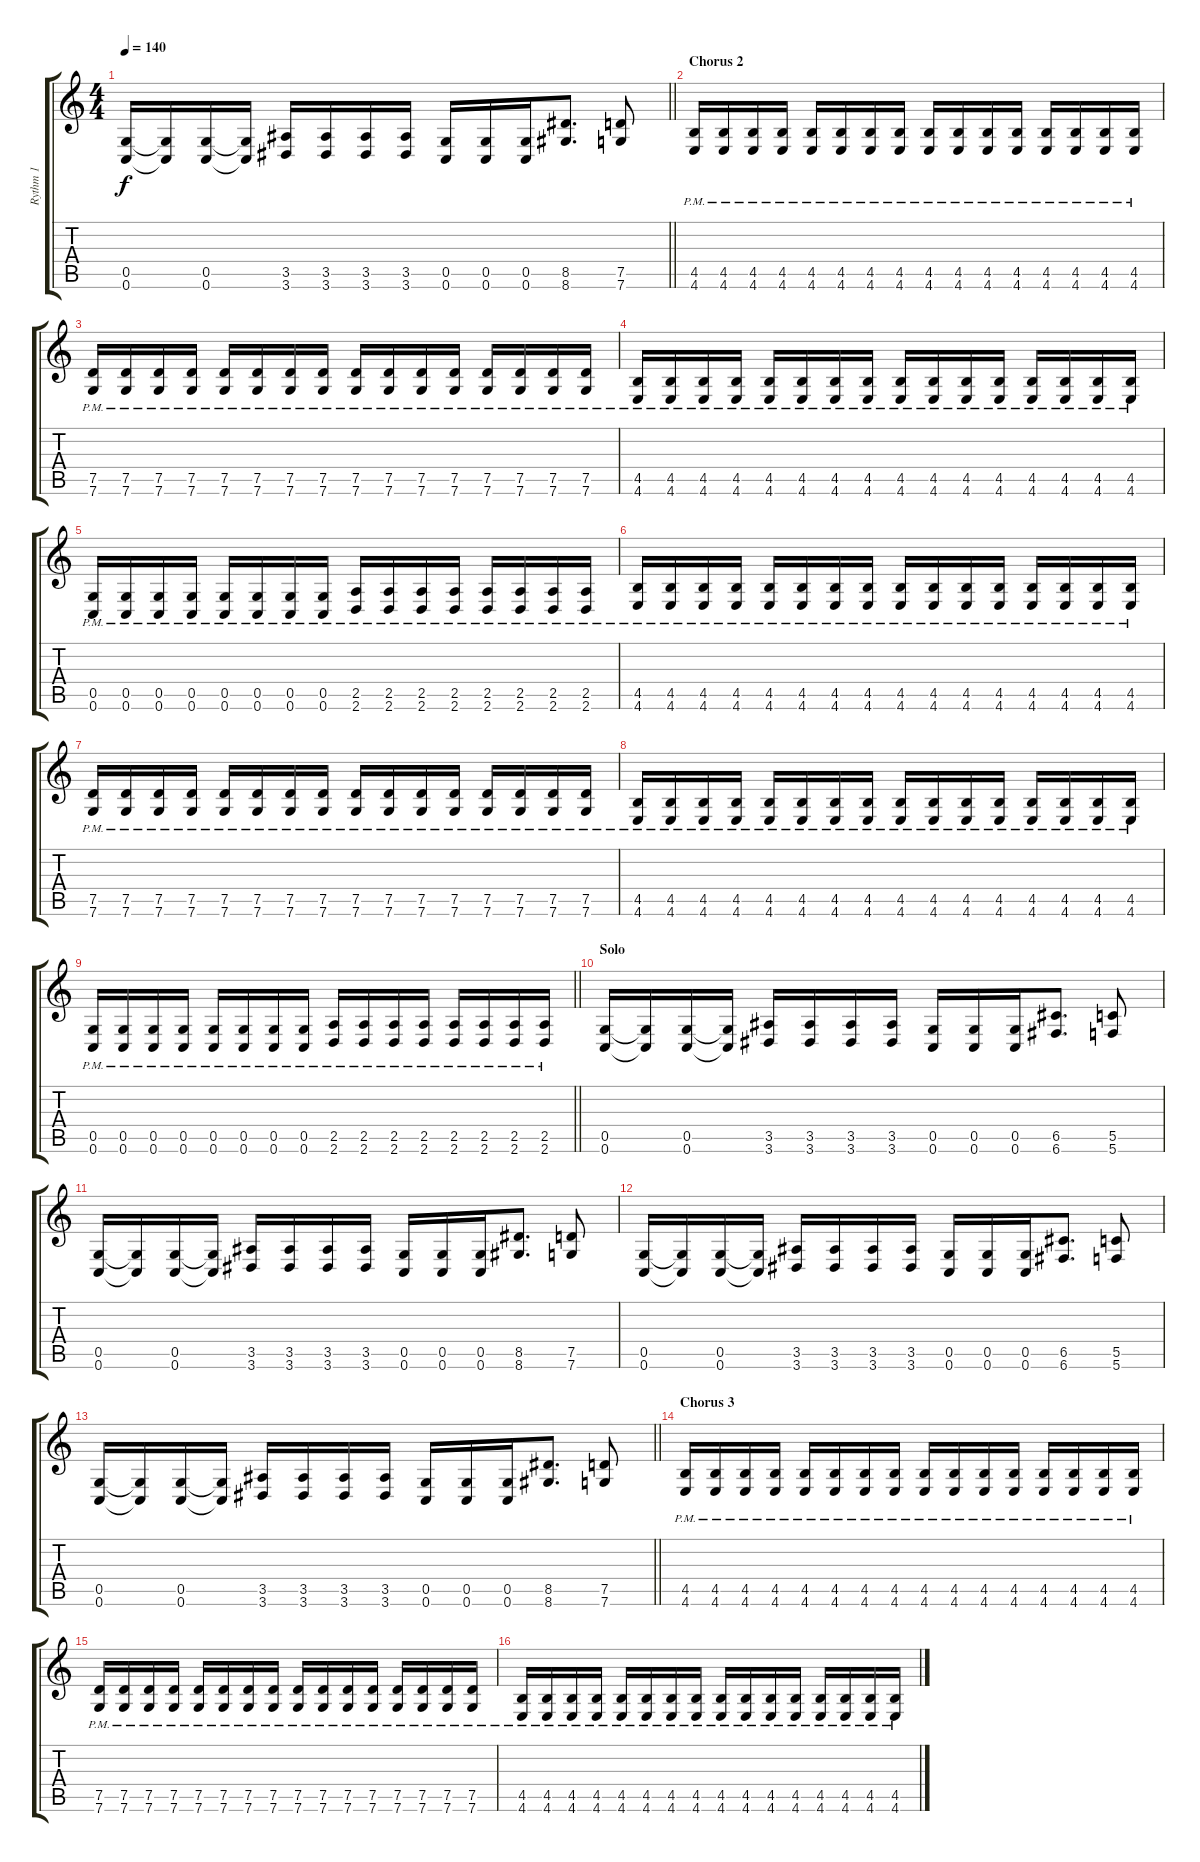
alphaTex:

\track ("Rythm 1" "Rythm 1") {instrument distortionguitar}
\staff {score tabs}
\tuning (D4 A3 F3 C3 G2 C2) {hide}
\ts (4 4)
\tempo 140
\clef g2
\barLineRight lightlight
\ks c
(0.5 0.6).16{dy f} (0.5{t} 0.6{t}).16 (0.5 0.6).16 (0.5{t} 0.6{t}).16 (3.5 3.6).16 (3.5 3.6).16 (3.5 3.6).16 (3.5 3.6).16 (0.5 0.6).16 (0.5 0.6).16 (0.5 0.6).16 (8.5 8.6).8{d} (7.5 7.6).8 |
\section ("" "Chorus 2")
(4.5{pm} 4.6{pm}).16 (4.5{pm} 4.6{pm}).16 (4.5{pm} 4.6{pm}).16 (4.5{pm} 4.6{pm}).16 (4.5{pm} 4.6{pm}).16 (4.5{pm} 4.6{pm}).16 (4.5{pm} 4.6{pm}).16 (4.5{pm} 4.6{pm}).16 (4.5{pm} 4.6{pm}).16 (4.5{pm} 4.6{pm}).16 (4.5{pm} 4.6{pm}).16 (4.5{pm} 4.6{pm}).16 (4.5{pm} 4.6{pm}).16 (4.5{pm} 4.6{pm}).16 (4.5{pm} 4.6{pm}).16 (4.5{pm} 4.6{pm}).16 |
(7.5{pm} 7.6{pm}).16 (7.5{pm} 7.6{pm}).16 (7.5{pm} 7.6{pm}).16 (7.5{pm} 7.6{pm}).16 (7.5{pm} 7.6{pm}).16 (7.5{pm} 7.6{pm}).16 (7.5{pm} 7.6{pm}).16 (7.5{pm} 7.6{pm}).16 (7.5{pm} 7.6{pm}).16 (7.5{pm} 7.6{pm}).16 (7.5{pm} 7.6{pm}).16 (7.5{pm} 7.6{pm}).16 (7.5{pm} 7.6{pm}).16 (7.5{pm} 7.6{pm}).16 (7.5{pm} 7.6{pm}).16 (7.5{pm} 7.6{pm}).16 |
(4.5{pm} 4.6{pm}).16 (4.5{pm} 4.6{pm}).16 (4.5{pm} 4.6{pm}).16 (4.5{pm} 4.6{pm}).16 (4.5{pm} 4.6{pm}).16 (4.5{pm} 4.6{pm}).16 (4.5{pm} 4.6{pm}).16 (4.5{pm} 4.6{pm}).16 (4.5{pm} 4.6{pm}).16 (4.5{pm} 4.6{pm}).16 (4.5{pm} 4.6{pm}).16 (4.5{pm} 4.6{pm}).16 (4.5{pm} 4.6{pm}).16 (4.5{pm} 4.6{pm}).16 (4.5{pm} 4.6{pm}).16 (4.5{pm} 4.6{pm}).16 |
(0.5{pm} 0.6{pm}).16 (0.5{pm} 0.6{pm}).16 (0.5{pm} 0.6{pm}).16 (0.5{pm} 0.6{pm}).16 (0.5{pm} 0.6{pm}).16 (0.5{pm} 0.6{pm}).16 (0.5{pm} 0.6{pm}).16 (0.5{pm} 0.6{pm}).16 (2.5{pm} 2.6{pm}).16 (2.5{pm} 2.6{pm}).16 (2.5{pm} 2.6{pm}).16 (2.5{pm} 2.6{pm}).16 (2.5{pm} 2.6{pm}).16 (2.5{pm} 2.6{pm}).16 (2.5{pm} 2.6{pm}).16 (2.5{pm} 2.6{pm}).16 |
(4.5{pm} 4.6{pm}).16 (4.5{pm} 4.6{pm}).16 (4.5{pm} 4.6{pm}).16 (4.5{pm} 4.6{pm}).16 (4.5{pm} 4.6{pm}).16 (4.5{pm} 4.6{pm}).16 (4.5{pm} 4.6{pm}).16 (4.5{pm} 4.6{pm}).16 (4.5{pm} 4.6{pm}).16 (4.5{pm} 4.6{pm}).16 (4.5{pm} 4.6{pm}).16 (4.5{pm} 4.6{pm}).16 (4.5{pm} 4.6{pm}).16 (4.5{pm} 4.6{pm}).16 (4.5{pm} 4.6{pm}).16 (4.5{pm} 4.6{pm}).16 |
(7.5{pm} 7.6{pm}).16 (7.5{pm} 7.6{pm}).16 (7.5{pm} 7.6{pm}).16 (7.5{pm} 7.6{pm}).16 (7.5{pm} 7.6{pm}).16 (7.5{pm} 7.6{pm}).16 (7.5{pm} 7.6{pm}).16 (7.5{pm} 7.6{pm}).16 (7.5{pm} 7.6{pm}).16 (7.5{pm} 7.6{pm}).16 (7.5{pm} 7.6{pm}).16 (7.5{pm} 7.6{pm}).16 (7.5{pm} 7.6{pm}).16 (7.5{pm} 7.6{pm}).16 (7.5{pm} 7.6{pm}).16 (7.5{pm} 7.6{pm}).16 |
(4.5{pm} 4.6{pm}).16 (4.5{pm} 4.6{pm}).16 (4.5{pm} 4.6{pm}).16 (4.5{pm} 4.6{pm}).16 (4.5{pm} 4.6{pm}).16 (4.5{pm} 4.6{pm}).16 (4.5{pm} 4.6{pm}).16 (4.5{pm} 4.6{pm}).16 (4.5{pm} 4.6{pm}).16 (4.5{pm} 4.6{pm}).16 (4.5{pm} 4.6{pm}).16 (4.5{pm} 4.6{pm}).16 (4.5{pm} 4.6{pm}).16 (4.5{pm} 4.6{pm}).16 (4.5{pm} 4.6{pm}).16 (4.5{pm} 4.6{pm}).16 |
\barLineRight lightlight
(0.5{pm} 0.6{pm}).16 (0.5{pm} 0.6{pm}).16 (0.5{pm} 0.6{pm}).16 (0.5{pm} 0.6{pm}).16 (0.5{pm} 0.6{pm}).16 (0.5{pm} 0.6{pm}).16 (0.5{pm} 0.6{pm}).16 (0.5{pm} 0.6{pm}).16 (2.5{pm} 2.6{pm}).16 (2.5{pm} 2.6{pm}).16 (2.5{pm} 2.6{pm}).16 (2.5{pm} 2.6{pm}).16 (2.5{pm} 2.6{pm}).16 (2.5{pm} 2.6{pm}).16 (2.5{pm} 2.6{pm}).16 (2.5{pm} 2.6{pm}).16 |
\section ("" "Solo")
(0.5 0.6).16 (0.5{t} 0.6{t}).16 (0.5 0.6).16 (0.5{t} 0.6{t}).16 (3.5 3.6).16 (3.5 3.6).16 (3.5 3.6).16 (3.5 3.6).16 (0.5 0.6).16 (0.5 0.6).16 (0.5 0.6).16 (6.5 6.6).8{d} (5.5 5.6).8 |
(0.5 0.6).16 (0.5{t} 0.6{t}).16 (0.5 0.6).16 (0.5{t} 0.6{t}).16 (3.5 3.6).16 (3.5 3.6).16 (3.5 3.6).16 (3.5 3.6).16 (0.5 0.6).16 (0.5 0.6).16 (0.5 0.6).16 (8.5 8.6).8{d} (7.5 7.6).8 |
(0.5 0.6).16 (0.5{t} 0.6{t}).16 (0.5 0.6).16 (0.5{t} 0.6{t}).16 (3.5 3.6).16 (3.5 3.6).16 (3.5 3.6).16 (3.5 3.6).16 (0.5 0.6).16 (0.5 0.6).16 (0.5 0.6).16 (6.5 6.6).8{d} (5.5 5.6).8 |
\barLineRight lightlight
(0.5 0.6).16 (0.5{t} 0.6{t}).16 (0.5 0.6).16 (0.5{t} 0.6{t}).16 (3.5 3.6).16 (3.5 3.6).16 (3.5 3.6).16 (3.5 3.6).16 (0.5 0.6).16 (0.5 0.6).16 (0.5 0.6).16 (8.5 8.6).8{d} (7.5 7.6).8 |
\section ("" "Chorus 3")
(4.5{pm} 4.6{pm}).16 (4.5{pm} 4.6{pm}).16 (4.5{pm} 4.6{pm}).16 (4.5{pm} 4.6{pm}).16 (4.5{pm} 4.6{pm}).16 (4.5{pm} 4.6{pm}).16 (4.5{pm} 4.6{pm}).16 (4.5{pm} 4.6{pm}).16 (4.5{pm} 4.6{pm}).16 (4.5{pm} 4.6{pm}).16 (4.5{pm} 4.6{pm}).16 (4.5{pm} 4.6{pm}).16 (4.5{pm} 4.6{pm}).16 (4.5{pm} 4.6{pm}).16 (4.5{pm} 4.6{pm}).16 (4.5{pm} 4.6{pm}).16 |
(7.5{pm} 7.6{pm}).16 (7.5{pm} 7.6{pm}).16 (7.5{pm} 7.6{pm}).16 (7.5{pm} 7.6{pm}).16 (7.5{pm} 7.6{pm}).16 (7.5{pm} 7.6{pm}).16 (7.5{pm} 7.6{pm}).16 (7.5{pm} 7.6{pm}).16 (7.5{pm} 7.6{pm}).16 (7.5{pm} 7.6{pm}).16 (7.5{pm} 7.6{pm}).16 (7.5{pm} 7.6{pm}).16 (7.5{pm} 7.6{pm}).16 (7.5{pm} 7.6{pm}).16 (7.5{pm} 7.6{pm}).16 (7.5{pm} 7.6{pm}).16 |
(4.5{pm} 4.6{pm}).16 (4.5{pm} 4.6{pm}).16 (4.5{pm} 4.6{pm}).16 (4.5{pm} 4.6{pm}).16 (4.5{pm} 4.6{pm}).16 (4.5{pm} 4.6{pm}).16 (4.5{pm} 4.6{pm}).16 (4.5{pm} 4.6{pm}).16 (4.5{pm} 4.6{pm}).16 (4.5{pm} 4.6{pm}).16 (4.5{pm} 4.6{pm}).16 (4.5{pm} 4.6{pm}).16 (4.5{pm} 4.6{pm}).16 (4.5{pm} 4.6{pm}).16 (4.5{pm} 4.6{pm}).16 (4.5{pm} 4.6{pm}).16
